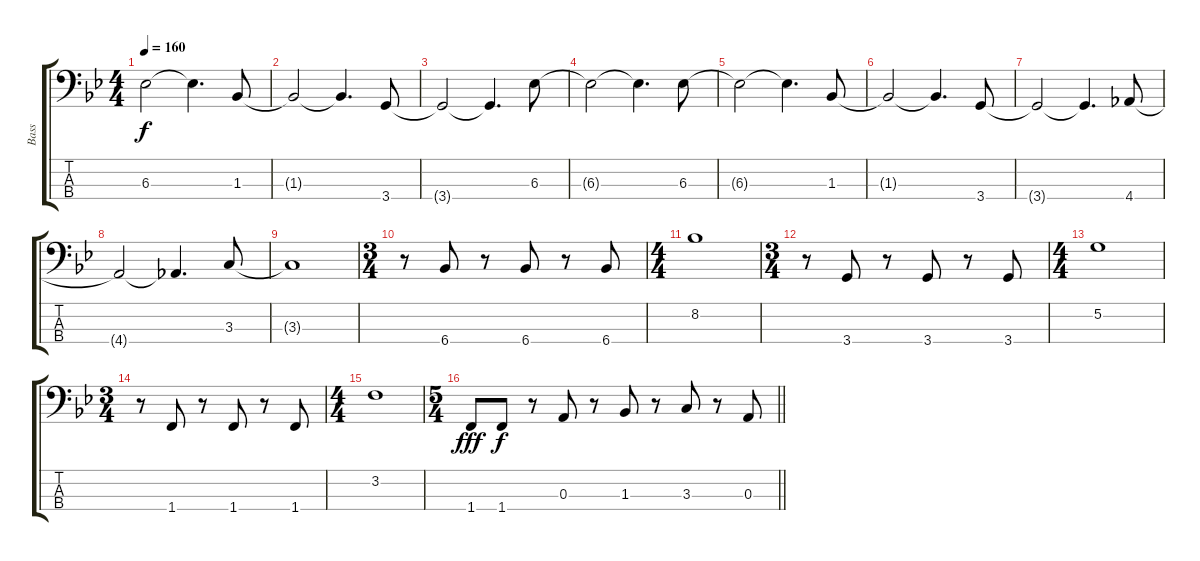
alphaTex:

\track ("Bass" "Bass") {instrument electricbassfinger}
\staff {score tabs}
\tuning (G2 D2 A1 E1) {hide}
\ts (4 4)
\tempo 160
\clef f4
\ks bb
6.3{t}.2{dy f} 6.3{t}.4{d} 1.3.8 |
1.3{t}.2 1.3{t}.4{d} 3.4.8 |
3.4{t}.2 3.4{t}.4{d} 6.3.8 |
6.3{t}.2 6.3{t}.4{d} 6.3.8 |
6.3{t}.2 6.3{t}.4{d} 1.3.8 |
1.3{t}.2 1.3{t}.4{d} 3.4.8 |
3.4{t}.2 3.4{t}.4{d} 4.4.8 |
4.4{t}.2 4.4{t}.4{d} 3.3.8 |
3.3{t}.1 |
\ts (3 4)
r.8 6.4.8 r.8 6.4.8 r.8 6.4.8 |
\ts (4 4)
8.2.1 |
\ts (3 4)
r.8 3.4.8 r.8 3.4.8 r.8 3.4.8 |
\ts (4 4)
5.2.1 |
\ts (3 4)
r.8 1.4.8 r.8 1.4.8 r.8 1.4.8 |
\ts (4 4)
3.2.1 |
\ts (5 4)
\barLineRight lightlight
1.4.8{dy fff} 1.4.8{dy f} r.8 0.3.8 r.8 1.3.8 r.8 3.3.8 r.8 0.3.8
